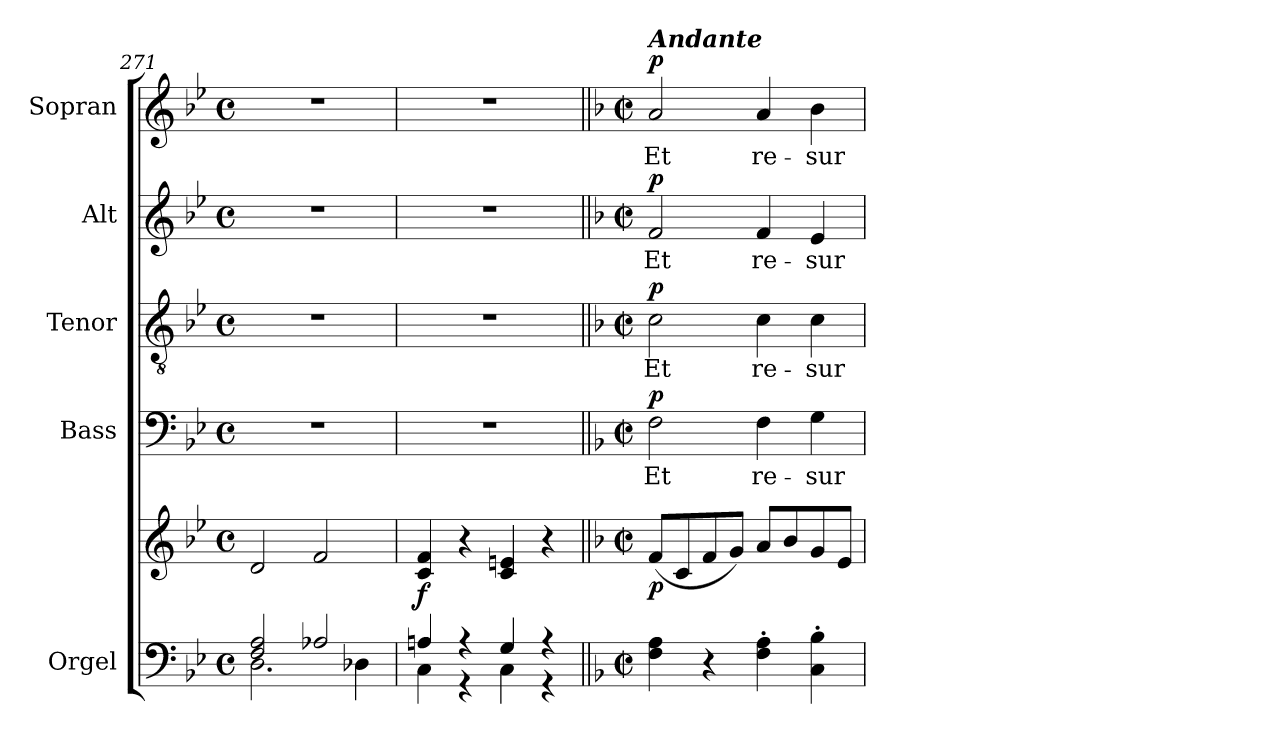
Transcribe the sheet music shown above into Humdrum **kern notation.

**kern	**kern	**dynam	**kern	**text	**dynam	**kern	**text	**dynam	**kern	**text	**dynam	**kern	**text	**dynam
*part5	*part5	*part5	*part4	*part4	*part4	*part3	*part3	*part3	*part2	*part2	*part2	*part1	*part1	*part1
*staff6	*staff5	*staff5/6	*staff4	*staff4	*staff4	*staff3	*staff3	*staff3	*staff2	*staff2	*staff2	*staff1	*staff1	*staff1
*I"Orgel	*	*	*I"Bass	*	*	*I"Tenor	*	*	*I"Alt	*	*	*I"Sopran	*	*
*I'Org.	*	*	*I'B.	*	*	*I'T.	*	*	*I'A.	*	*	*I'S.	*	*
*clefF4	*clefG2	*	*clefF4	*	*	*clefGv2	*	*	*clefG2	*	*	*clefG2	*	*
*k[b-e-]	*k[b-e-]	*	*k[b-e-]	*	*	*k[b-e-]	*	*	*k[b-e-]	*	*	*k[b-e-]	*	*
*B-:	*B-:	*	*B-:	*	*	*B-:	*	*	*B-:	*	*	*B-:	*	*
*M4/4	*M4/4	*	*M4/4	*	*	*M4/4	*	*	*M4/4	*	*	*M4/4	*	*
*met(c)	*met(c)	*	*met(c)	*	*	*met(c)	*	*	*met(c)	*	*	*met(c)	*	*
=271	=271	=271	=271	=271	=271	=271	=271	=271	=271	=271	=271	=271	=271	=271
*^	*	*	*	*	*	*	*	*	*	*	*	*	*	*
2F/ 2A/	2.D\	2d/	.	1r	.	.	1r	.	.	1r	.	.	1r	.	.
2A-X/	.	2f/	.	.	.	.	.	.	.	.	.	.	.	.	.
.	4D-X\	.	.	.	.	.	.	.	.	.	.	.	.	.	.
=272	=272	=272	=272	=272	=272	=272	=272	=272	=272	=272	=272	=272	=272	=272	=272
!	!	!	!LO:DY:b	!	!	!	!	!	!	!	!	!	!	!	!
4An/	4C\	4c/ 4f/	f	1r	.	.	1r	.	.	1r	.	.	1r	.	.
4r	4r	4r	.	.	.	.	.	.	.	.	.	.	.	.	.
4G/	4C\	4c/ 4en/	.	.	.	.	.	.	.	.	.	.	.	.	.
4r	4r	4r	.	.	.	.	.	.	.	.	.	.	.	.	.
*v	*v	*	*	*	*	*	*	*	*	*	*	*	*	*	*
!!LO:PB:g=z
=273||	=273||	=273||	=273||	=273||	=273||	=273||	=273||	=273||	=273||	=273||	=273||	=273||	=273||	=273||
*k[b-]	*k[b-]	*	*k[b-]	*	*	*k[b-]	*	*	*k[b-]	*	*	*k[b-]	*	*
*F:	*F:	*	*F:	*	*	*F:	*	*	*F:	*	*	*F:	*	*
*M2/2	*M2/2	*	*M2/2	*	*	*M2/2	*	*	*M2/2	*	*	*M2/2	*	*
*met(c|)	*met(c|)	*	*met(c|)	*	*	*met(c|)	*	*	*met(c|)	*	*	*met(c|)	*	*
*^	*	*	*	*	*	*	*	*	*	*	*	*	*	*
!	!	!	!	!	!	!	!	!	!	!	!	!	!LO:TX:a:Bi:t=Andante	!	!
!	!	!	!LO:DY:b	!	!LO:LY:b	!LO:DY:a	!	!LO:LY:b	!LO:DY:a	!	!LO:LY:b	!LO:DY:a	!	!LO:LY:b	!LO:DY:a
*v	*v	*	*	*	*	*	*	*	*	*	*	*	*	*	*
4F\ 4A\	(<8f/L	p	2F\	Et	p	2c\	Et	p	2f/	Et	p	2a/	Et	p
.	8c/	.	.	.	.	.	.	.	.	.	.	.	.	.
4r	8f/	.	.	.	.	.	.	.	.	.	.	.	.	.
.	8g/J)	.	.	.	.	.	.	.	.	.	.	.	.	.
!	!	!	!	!LO:LY:b	!	!	!LO:LY:b	!	!	!LO:LY:b	!	!	!LO:LY:b	!
4F\'> 4A\'>	8a/L	.	4F\	re-	.	4c\	re-	.	4f/	re-	.	4a/	re-	.
.	8b-/	.	.	.	.	.	.	.	.	.	.	.	.	.
!	!	!	!	!LO:LY:b	!	!	!LO:LY:b	!	!	!LO:LY:b	!	!	!LO:LY:b	!
4C\'> 4B-\'>	8g/	.	4G\	-sur-	.	4c\	-sur-	.	4e/	-sur-	.	4b-\	-sur-	.
.	8e/J	.	.	.	.	.	.	.	.	.	.	.	.	.
=	=	=	=	=	=	=	=	=	=	=	=	=	=	=
*-	*-	*-	*-	*-	*-	*-	*-	*-	*-	*-	*-	*-	*-	*-
